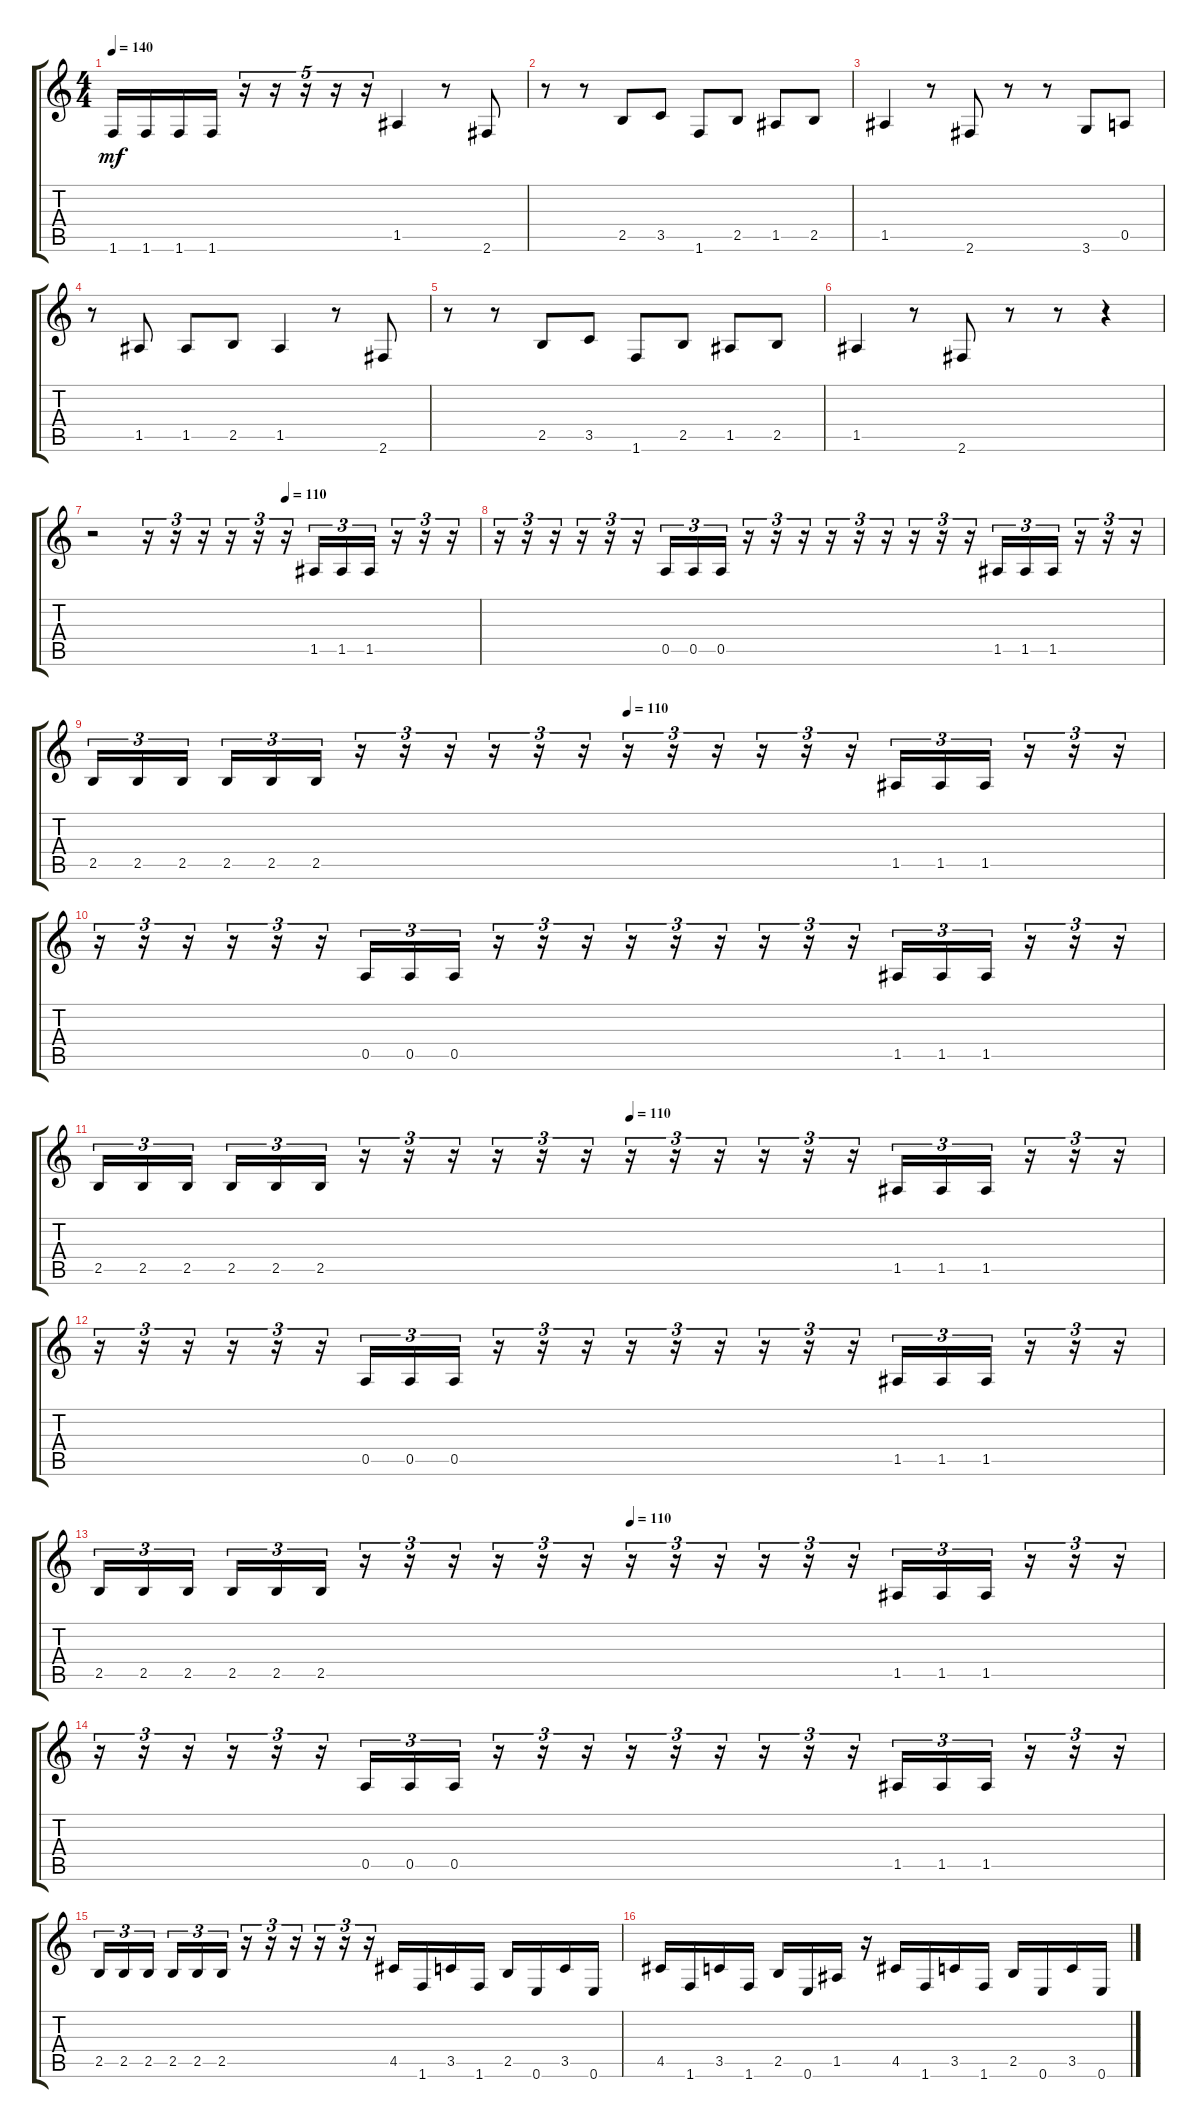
\track "" {instrument distortionguitar}
\staff {score tabs}
\tuning (E4 B3 G3 D3 A2 E2) {hide}
\ts (4 4)
\tempo 140
\clef g2
\ks c
1.6.16{dy mf} 1.6.16 1.6.16 1.6.16 r.16{tu (5 4)} r.16{tu (5 4)} r.16{tu (5 4)} r.16{tu (5 4)} r.16{tu (5 4)} 1.5.4 r.8 2.6.8 |
r.8 r.8 2.5.8 3.5.8 1.6.8 2.5.8 1.5.8 2.5.8 |
1.5.4 r.8 2.6.8 r.8 r.8 3.6.8 0.5.8 |
r.8 1.5.8 1.5.8 2.5.8 1.5.4 r.8 2.6.8 |
r.8 r.8 2.5.8 3.5.8 1.6.8 2.5.8 1.5.8 2.5.8 |
1.5.4 r.8 2.6.8 r.8 r.8 r.4 |
\tempo (110 0.5)
r.2 r.16{tu (3 2)} r.16{tu (3 2)} r.16{tu (3 2)} r.16{tu (3 2)} r.16{tu (3 2)} r.16{tu (3 2)} 1.5.16{tu (3 2)} 1.5.16{tu (3 2)} 1.5.16{tu (3 2)} r.16{tu (3 2)} r.16{tu (3 2)} r.16{tu (3 2)} |
r.16{tu (3 2)} r.16{tu (3 2)} r.16{tu (3 2)} r.16{tu (3 2)} r.16{tu (3 2)} r.16{tu (3 2)} 0.5.16{tu (3 2)} 0.5.16{tu (3 2)} 0.5.16{tu (3 2)} r.16{tu (3 2)} r.16{tu (3 2)} r.16{tu (3 2)} r.16{tu (3 2)} r.16{tu (3 2)} r.16{tu (3 2)} r.16{tu (3 2)} r.16{tu (3 2)} r.16{tu (3 2)} 1.5.16{tu (3 2)} 1.5.16{tu (3 2)} 1.5.16{tu (3 2)} r.16{tu (3 2)} r.16{tu (3 2)} r.16{tu (3 2)} |
\tempo (110 0.5)
2.5.16{tu (3 2)} 2.5.16{tu (3 2)} 2.5.16{tu (3 2) beam splitsecondary} 2.5.16{tu (3 2)} 2.5.16{tu (3 2)} 2.5.16{tu (3 2)} r.16{tu (3 2)} r.16{tu (3 2)} r.16{tu (3 2)} r.16{tu (3 2)} r.16{tu (3 2)} r.16{tu (3 2)} r.16{tu (3 2)} r.16{tu (3 2)} r.16{tu (3 2)} r.16{tu (3 2)} r.16{tu (3 2)} r.16{tu (3 2)} 1.5.16{tu (3 2)} 1.5.16{tu (3 2)} 1.5.16{tu (3 2)} r.16{tu (3 2)} r.16{tu (3 2)} r.16{tu (3 2)} |
r.16{tu (3 2)} r.16{tu (3 2)} r.16{tu (3 2)} r.16{tu (3 2)} r.16{tu (3 2)} r.16{tu (3 2)} 0.5.16{tu (3 2)} 0.5.16{tu (3 2)} 0.5.16{tu (3 2)} r.16{tu (3 2)} r.16{tu (3 2)} r.16{tu (3 2)} r.16{tu (3 2)} r.16{tu (3 2)} r.16{tu (3 2)} r.16{tu (3 2)} r.16{tu (3 2)} r.16{tu (3 2)} 1.5.16{tu (3 2)} 1.5.16{tu (3 2)} 1.5.16{tu (3 2)} r.16{tu (3 2)} r.16{tu (3 2)} r.16{tu (3 2)} |
\tempo (110 0.5)
2.5.16{tu (3 2)} 2.5.16{tu (3 2)} 2.5.16{tu (3 2) beam splitsecondary} 2.5.16{tu (3 2)} 2.5.16{tu (3 2)} 2.5.16{tu (3 2)} r.16{tu (3 2)} r.16{tu (3 2)} r.16{tu (3 2)} r.16{tu (3 2)} r.16{tu (3 2)} r.16{tu (3 2)} r.16{tu (3 2)} r.16{tu (3 2)} r.16{tu (3 2)} r.16{tu (3 2)} r.16{tu (3 2)} r.16{tu (3 2)} 1.5.16{tu (3 2)} 1.5.16{tu (3 2)} 1.5.16{tu (3 2)} r.16{tu (3 2)} r.16{tu (3 2)} r.16{tu (3 2)} |
r.16{tu (3 2)} r.16{tu (3 2)} r.16{tu (3 2)} r.16{tu (3 2)} r.16{tu (3 2)} r.16{tu (3 2)} 0.5.16{tu (3 2)} 0.5.16{tu (3 2)} 0.5.16{tu (3 2)} r.16{tu (3 2)} r.16{tu (3 2)} r.16{tu (3 2)} r.16{tu (3 2)} r.16{tu (3 2)} r.16{tu (3 2)} r.16{tu (3 2)} r.16{tu (3 2)} r.16{tu (3 2)} 1.5.16{tu (3 2)} 1.5.16{tu (3 2)} 1.5.16{tu (3 2)} r.16{tu (3 2)} r.16{tu (3 2)} r.16{tu (3 2)} |
\tempo (110 0.5)
2.5.16{tu (3 2)} 2.5.16{tu (3 2)} 2.5.16{tu (3 2) beam splitsecondary} 2.5.16{tu (3 2)} 2.5.16{tu (3 2)} 2.5.16{tu (3 2)} r.16{tu (3 2)} r.16{tu (3 2)} r.16{tu (3 2)} r.16{tu (3 2)} r.16{tu (3 2)} r.16{tu (3 2)} r.16{tu (3 2)} r.16{tu (3 2)} r.16{tu (3 2)} r.16{tu (3 2)} r.16{tu (3 2)} r.16{tu (3 2)} 1.5.16{tu (3 2)} 1.5.16{tu (3 2)} 1.5.16{tu (3 2)} r.16{tu (3 2)} r.16{tu (3 2)} r.16{tu (3 2)} |
r.16{tu (3 2)} r.16{tu (3 2)} r.16{tu (3 2)} r.16{tu (3 2)} r.16{tu (3 2)} r.16{tu (3 2)} 0.5.16{tu (3 2)} 0.5.16{tu (3 2)} 0.5.16{tu (3 2)} r.16{tu (3 2)} r.16{tu (3 2)} r.16{tu (3 2)} r.16{tu (3 2)} r.16{tu (3 2)} r.16{tu (3 2)} r.16{tu (3 2)} r.16{tu (3 2)} r.16{tu (3 2)} 1.5.16{tu (3 2)} 1.5.16{tu (3 2)} 1.5.16{tu (3 2)} r.16{tu (3 2)} r.16{tu (3 2)} r.16{tu (3 2)} |
2.5.16{tu (3 2)} 2.5.16{tu (3 2)} 2.5.16{tu (3 2) beam splitsecondary} 2.5.16{tu (3 2)} 2.5.16{tu (3 2)} 2.5.16{tu (3 2)} r.16{tu (3 2)} r.16{tu (3 2)} r.16{tu (3 2)} r.16{tu (3 2)} r.16{tu (3 2)} r.16{tu (3 2)} 4.5.16 1.6.16 3.5.16 1.6.16 2.5.16 0.6.16 3.5.16 0.6.16 |
4.5.16 1.6.16 3.5.16 1.6.16 2.5.16 0.6.16 1.5.16 r.16 4.5.16 1.6.16 3.5.16 1.6.16 2.5.16 0.6.16 3.5.16 0.6.16
